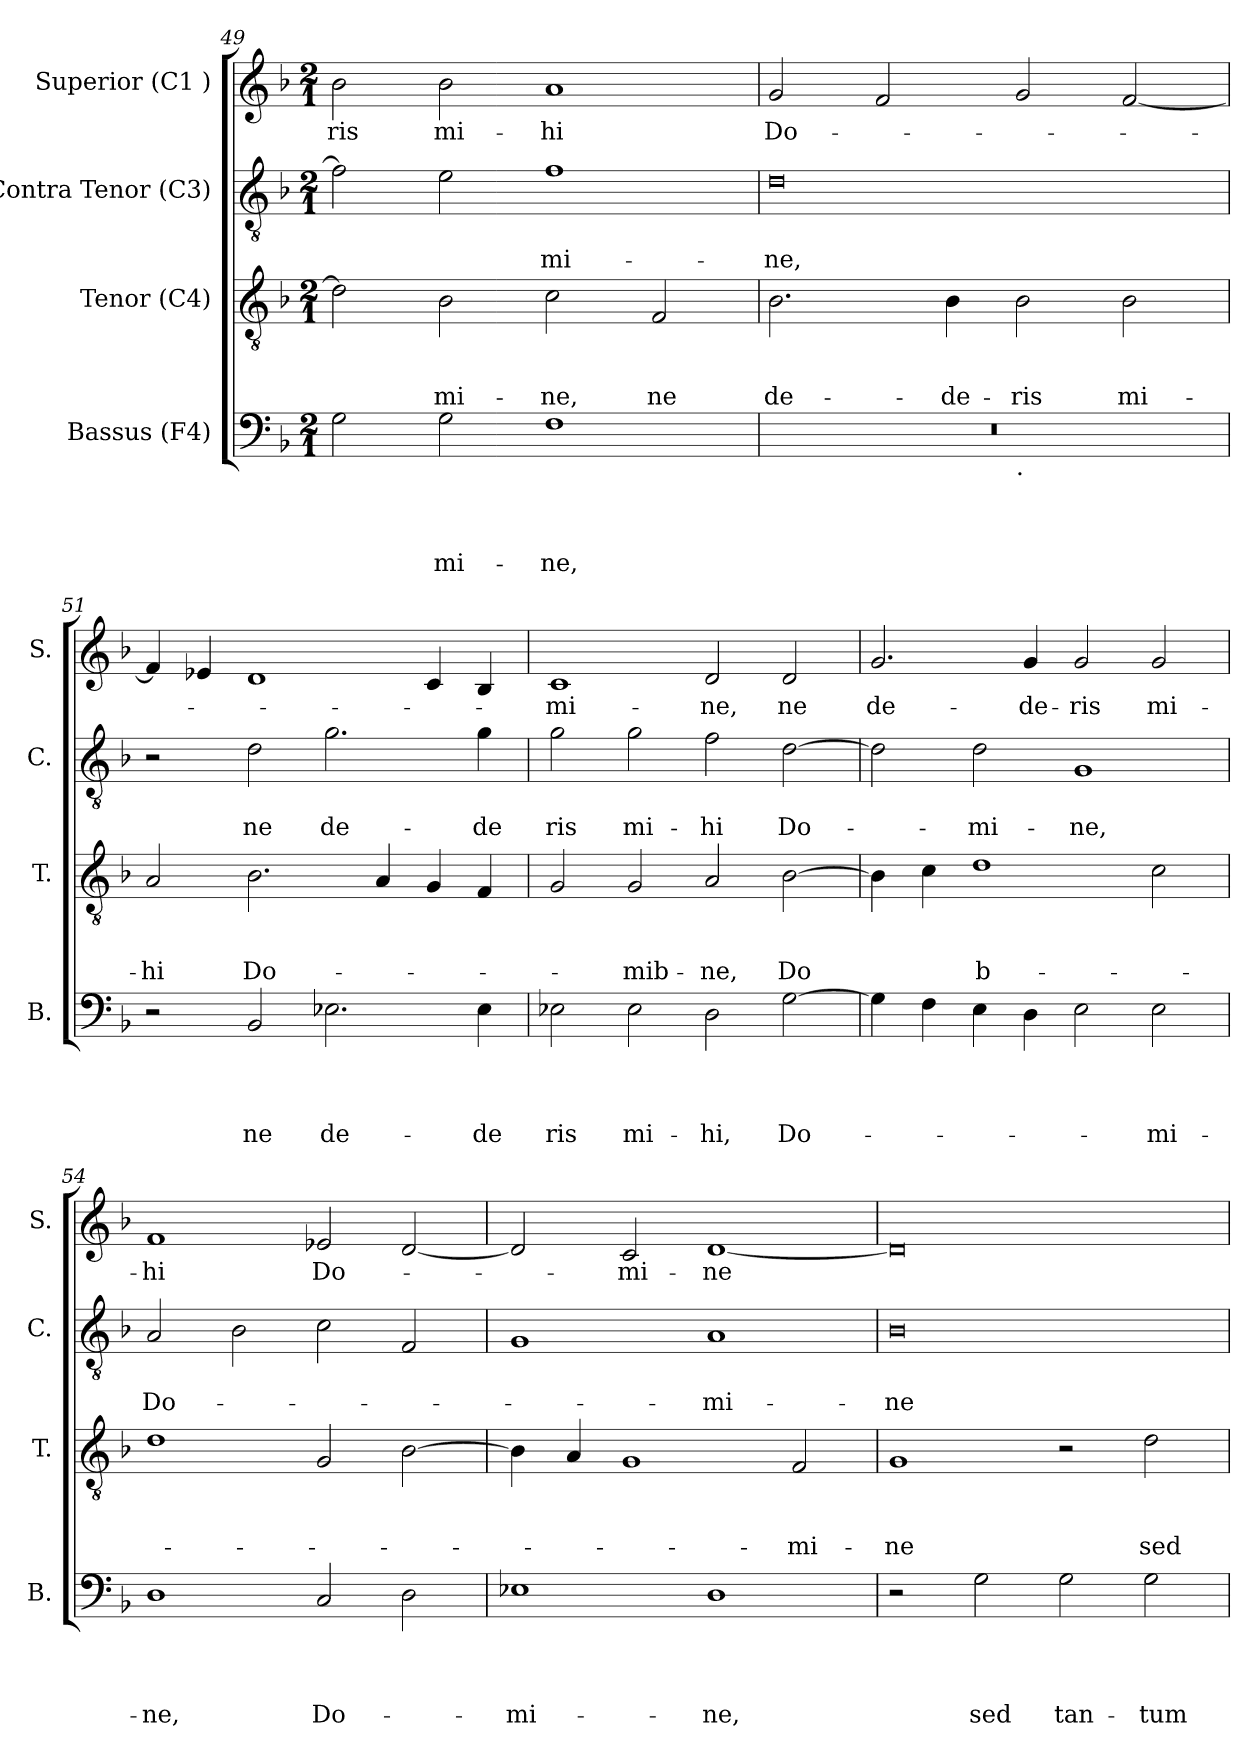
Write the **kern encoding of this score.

**kern	**text	**text	**text	**text	**kern	**text	**text	**text	**kern	**text	**text	**kern	**text
*part4	*part4	*part4	*part4	*part4	*part3	*part3	*part3	*part3	*part2	*part2	*part2	*part1	*part1
*staff4	*staff4	*staff4	*staff4	*staff4	*staff3	*staff3	*staff3	*staff3	*staff2	*staff2	*staff2	*staff1	*staff1
*I"Bassus (F4)	*	*	*	*	*I"Tenor (C4)	*	*	*	*I"Contra Tenor (C3)	*	*	*I"Superior (C1 )	*
*I'B.	*	*	*	*	*I'T.	*	*	*	*I'C.	*	*	*I'S.	*
*clefF4	*	*	*	*	*clefGv2	*	*	*	*clefGv2	*	*	*clefG2	*
*k[b-]	*	*	*	*	*k[b-]	*	*	*	*k[b-]	*	*	*k[b-]	*
*F:	*	*	*	*	*F:	*	*	*	*F:	*	*	*F:	*
*M2/1	*	*	*	*	*M2/1	*	*	*	*M2/1	*	*	*M2/1	*
=49	=49	=49	=49	=49	=49	=49	=49	=49	=49	=49	=49	=49	=49
!	!	!	!	!	!	!	!	!	!	!	!	!	!LO:LY:b
2G\	.	.	.	.	2d\]	.	.	.	2f\]	.	.	2b-\	ris
!	!	!	!	!LO:LY:b	!	!	!	!LO:LY:b	!	!	!	!	!LO:LY:b
2G\	.	.	.	-mi-	2B-\	.	.	-mi-	2e\	.	.	2b-\	mi-
!	!	!	!	!LO:LY:b	!	!	!	!LO:LY:b	!	!	!LO:LY:b	!	!LO:LY:b
1F	.	.	.	-ne,	2c\	.	.	-ne,	1f	.	-mi-	1a	-hi
!	!	!	!	!	!	!	!	!LO:LY:b	!	!	!	!	!
.	.	.	.	.	2F/	.	.	ne	.	.	.	.	.
!!LO:LB:g=z
=50	=50	=50	=50	=50	=50	=50	=50	=50	=50	=50	=50	=50	=50
!	!	!	!	!	!	!	!	!LO:LY:b	!	!	!LO:LY:b	!	!LO:LY:b
*^	*	*	*	*	*	*	*	*	*	*	*	*	*
0r	1ryy	.	.	.	.	2.B-\	.	.	de-	0d	.	-ne,	2g/	Do-
.	.	.	.	.	.	.	.	.	.	.	.	.	2f/	.
!	!	!	!	!	!	!	!	!	!LO:LY:b	!	!	!	!	!
.	.	.	.	.	.	4B-\	.	.	-de-	.	.	.	.	.
!	!LO:TX:b:t=.	!	!	!	!	!	!	!	!	!	!	!	!	!
!	!	!	!	!	!	!	!	!	!LO:LY:b:rj	!	!	!	!	!
.	1ryy	.	.	.	.	2B-\	.	.	-ris	.	.	.	2g/	.
!	!	!	!	!	!	!	!	!	!LO:LY:b	!	!	!	!	!
.	.	.	.	.	.	2B-\	.	.	mi-	.	.	.	[<2f/	.
=51	=51	=51	=51	=51	=51	=51	=51	=51	=51	=51	=51	=51	=51	=51
!	!	!	!	!	!	!	!	!	!LO:LY:b	!	!	!	!	!
*v	*v	*	*	*	*	*	*	*	*	*	*	*	*	*
2r	.	.	.	.	2A/	.	.	-hi	2r	.	.	4f/]	.
.	.	.	.	.	.	.	.	.	.	.	.	4e-/	.
!	!	!	!	!LO:LY:b	!	!	!	!LO:LY:b	!	!	!LO:LY:b	!	!
2BB-/	.	.	.	ne	2.B-\	.	.	Do-	2d\	.	ne	1d	.
!	!	!	!	!LO:LY:b	!	!	!	!	!	!	!LO:LY:b	!	!
2.E-\	.	.	.	de-	.	.	.	.	2.g\	.	de-	.	.
.	.	.	.	.	4A/	.	.	.	.	.	.	.	.
.	.	.	.	.	4G/	.	.	.	.	.	.	4c/	.
!	!	!	!	!LO:LY:b	!	!	!	!	!	!	!LO:LY:b	!	!
4E-\	.	.	.	-de	4F/	.	.	.	4g\	.	-de	4B-/	.
=52	=52	=52	=52	=52	=52	=52	=52	=52	=52	=52	=52	=52	=52
!	!	!	!	!LO:LY:b	!	!	!	!	!	!	!LO:LY:b	!	!LO:LY:b
2E-\	.	.	.	ris	2G/	.	.	.	2g\	.	ris	1c	-mi-
!	!	!	!	!LO:LY:b	!	!	!	!LO:LY:b	!	!	!LO:LY:b	!	!
2E-\	.	.	.	mi-	2G/	.	.	-mib-	2g\	.	mi-	.	.
!	!	!	!	!LO:LY:b	!	!	!	!LO:LY:b	!	!	!LO:LY:b	!	!LO:LY:b
2D\	.	.	.	-hi,	2A/	.	.	-ne,	2f\	.	-hi	2d/	-ne,
!	!	!	!	!LO:LY:b	!	!	!	!LO:LY:b	!	!	!LO:LY:b	!	!LO:LY:b
[>2G\	.	.	.	Do-	[>2B-\	.	.	Do	[>2d\	.	Do-	2d/	ne
=53	=53	=53	=53	=53	=53	=53	=53	=53	=53	=53	=53	=53	=53
!	!	!	!	!	!	!	!	!	!	!	!	!	!LO:LY:b
4G\]	.	.	.	.	4B-\]	.	.	.	2d\]	.	.	2.g/	de-
4F\	.	.	.	.	4c\	.	.	.	.	.	.	.	.
!	!	!	!	!	!	!	!	!LO:LY:b:rj	!	!	!LO:LY:b	!	!
4E\	.	.	.	.	1d	.	.	b-	2d\	.	-mi-	.	.
!	!	!	!	!	!	!	!	!	!	!	!	!	!LO:LY:b
4D\	.	.	.	.	.	.	.	.	.	.	.	4g/	-de-
!	!	!	!	!	!	!	!	!	!	!	!LO:LY:b	!	!LO:LY:b:rj
2E\	.	.	.	.	.	.	.	.	1G	.	-ne,	2g/	-ris
!	!	!	!	!LO:LY:b	!	!	!	!	!	!	!	!	!LO:LY:b
2E\	.	.	.	-mi-	2c\	.	.	.	.	.	.	2g/	mi-
=54	=54	=54	=54	=54	=54	=54	=54	=54	=54	=54	=54	=54	=54
!	!	!	!	!LO:LY:b	!	!	!	!	!	!	!LO:LY:b	!	!LO:LY:b
1D	.	.	.	-ne,	1d	.	.	.	2A/	.	Do-	1f	-hi
.	.	.	.	.	.	.	.	.	2B-\	.	.	.	.
!	!	!	!	!LO:LY:b	!	!	!	!	!	!	!	!	!LO:LY:b
2C/	.	.	.	Do-	2G/	.	.	.	2c\	.	.	2e-/	Do-
2D\	.	.	.	.	[<2B-\	.	.	.	2F/	.	.	[<2d/	.
!!LO:LB:g=z
=55	=55	=55	=55	=55	=55	=55	=55	=55	=55	=55	=55	=55	=55
!	!	!	!	!LO:LY:b	!	!	!	!	!	!	!	!	!
1E-	.	.	.	-mi-	4B-\]	.	.	.	1G	.	.	2d/]	.
.	.	.	.	.	4A/	.	.	.	.	.	.	.	.
!	!	!	!	!	!	!	!	!	!	!	!	!	!LO:LY:b
.	.	.	.	.	1G	.	.	.	.	.	.	2c/	-mi-
!	!	!	!	!LO:LY:b	!	!	!	!	!	!	!LO:LY:b	!	!LO:LY:b
1D	.	.	.	-ne,	.	.	.	.	1A	.	-mi-	[<1d	-ne
!	!	!	!	!	!	!	!	!LO:LY:b	!	!	!	!	!
.	.	.	.	.	2F/	.	.	-mi-	.	.	.	.	.
=56	=56	=56	=56	=56	=56	=56	=56	=56	=56	=56	=56	=56	=56
!	!	!	!	!	!	!	!	!LO:LY:b	!	!	!LO:LY:b:rj	!	!
2r	.	.	.	.	1G	.	.	-ne	0B-	.	-ne	0d]	.
!	!	!	!	!LO:LY:b	!	!	!	!	!	!	!	!	!
2G\	.	.	.	sed	.	.	.	.	.	.	.	.	.
!	!	!	!	!LO:LY:b	!	!	!	!	!	!	!	!	!
2G\	.	.	.	tan-	2r	.	.	.	.	.	.	.	.
!	!	!	!	!LO:LY:b:rj	!	!	!	!LO:LY:b	!	!	!	!	!
2G\	.	.	.	-tum	2d\	.	.	sed	.	.	.	.	.
=	=	=	=	=	=	=	=	=	=	=	=	=	=
*-	*-	*-	*-	*-	*-	*-	*-	*-	*-	*-	*-	*-	*-
